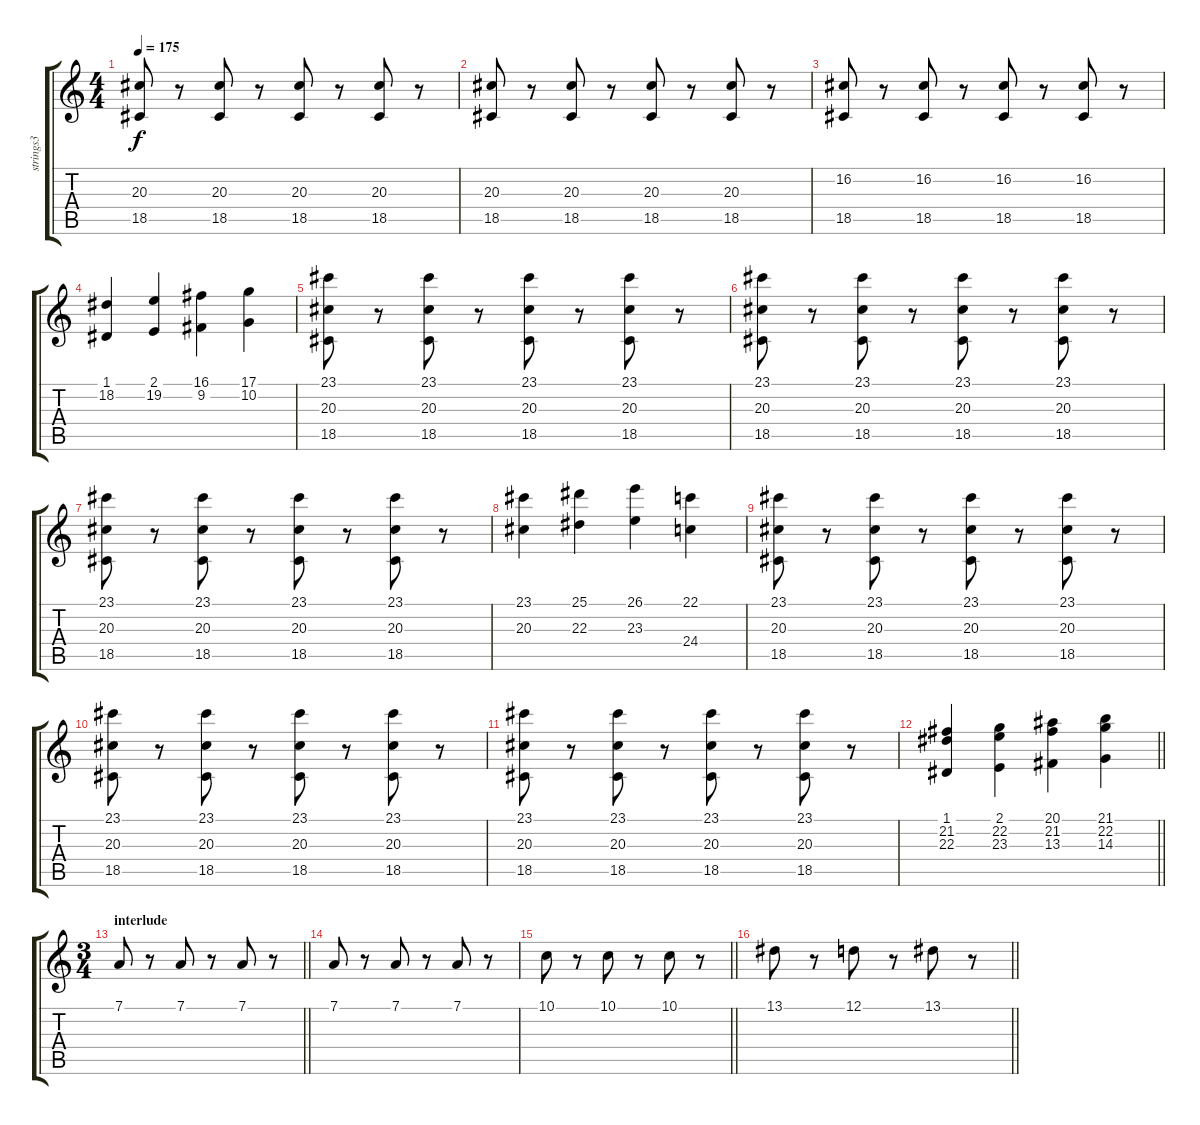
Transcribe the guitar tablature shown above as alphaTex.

\track ("strings3" "strings3") {instrument stringensemble1}
\staff {score tabs}
\tuning (D4 A3 F3 C3 G2 C2) {hide}
\ts (4 4)
\tempo 175
\clef g2
\ks c
(20.3 18.5).8{dy f} r.8 (20.3 18.5).8 r.8 (20.3 18.5).8 r.8 (20.3 18.5).8 r.8 |
(20.3 18.5).8 r.8 (20.3 18.5).8 r.8 (20.3 18.5).8 r.8 (20.3 18.5).8 r.8 |
(16.2 18.5).8 r.8 (16.2 18.5).8 r.8 (16.2 18.5).8 r.8 (16.2 18.5).8 r.8 |
(1.1 18.2).4 (2.1 19.2).4 (16.1 9.2).4 (17.1 10.2).4 |
(23.1 20.3 18.5).8 r.8 (23.1 20.3 18.5).8 r.8 (23.1 20.3 18.5).8 r.8 (23.1 20.3 18.5).8 r.8 |
(23.1 20.3 18.5).8 r.8 (23.1 20.3 18.5).8 r.8 (23.1 20.3 18.5).8 r.8 (23.1 20.3 18.5).8 r.8 |
(23.1 20.3 18.5).8 r.8 (23.1 20.3 18.5).8 r.8 (23.1 20.3 18.5).8 r.8 (23.1 20.3 18.5).8 r.8 |
(23.1 20.3).4 (25.1 22.3).4 (26.1 23.3).4 (22.1 24.4).4 |
(23.1 20.3 18.5).8 r.8 (23.1 20.3 18.5).8 r.8 (23.1 20.3 18.5).8 r.8 (23.1 20.3 18.5).8 r.8 |
(23.1 20.3 18.5).8 r.8 (23.1 20.3 18.5).8 r.8 (23.1 20.3 18.5).8 r.8 (23.1 20.3 18.5).8 r.8 |
(23.1 20.3 18.5).8 r.8 (23.1 20.3 18.5).8 r.8 (23.1 20.3 18.5).8 r.8 (23.1 20.3 18.5).8 r.8 |
\barLineRight lightlight
(1.1 21.2 22.3).4 (2.1 22.2 23.3).4 (20.1 21.2 13.3).4 (21.1 22.2 14.3).4 |
\ts (3 4)
\section ("" "interlude")
\barLineRight lightlight
7.1.8 r.8 7.1.8 r.8 7.1.8 r.8 |
7.1.8 r.8 7.1.8 r.8 7.1.8 r.8 |
\barLineRight lightlight
10.1.8 r.8 10.1.8 r.8 10.1.8 r.8 |
\barLineRight lightlight
13.1.8 r.8 12.1.8 r.8 13.1.8 r.8
